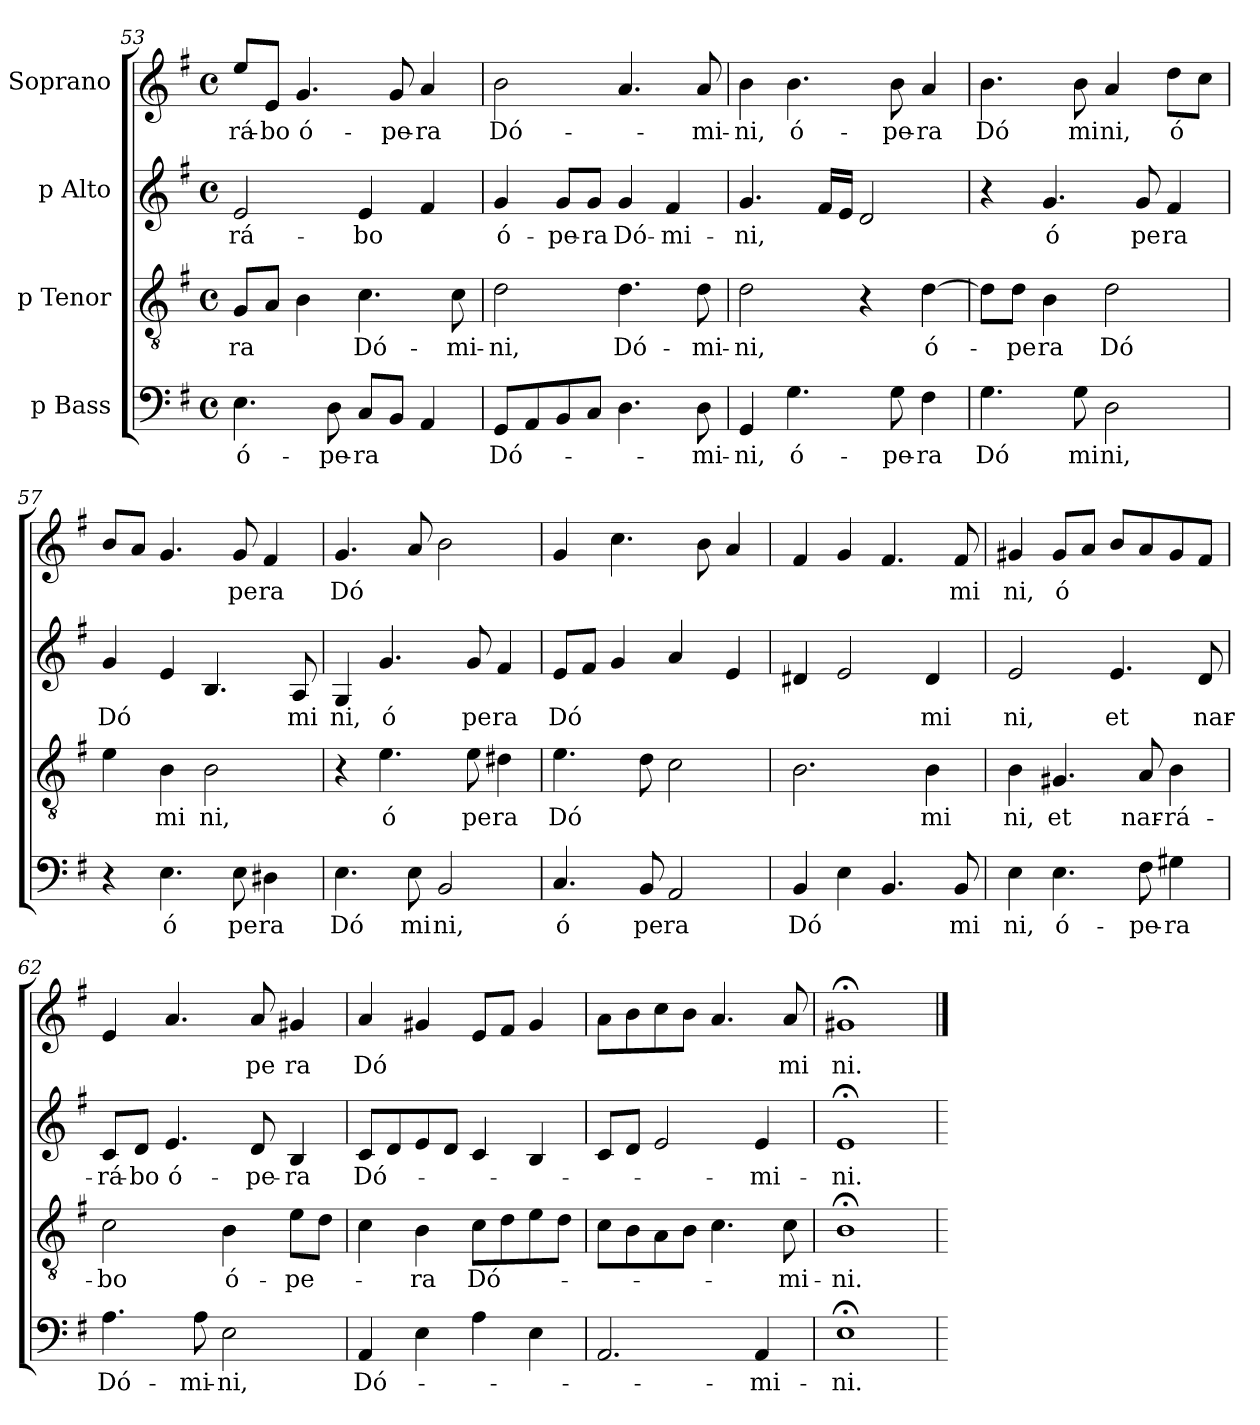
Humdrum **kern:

**kern	**text	**kern	**text	**kern	**text	**kern	**text
*part4	*part4	*part3	*part3	*part2	*part2	*part1	*part1
*staff4	*staff4	*staff3	*staff3	*staff2	*staff2	*staff1	*staff1
*I"p Bass	*	*I"p Tenor	*	*I"p Alto	*	*I"Soprano	*
*clefF4	*	*clefGv2	*	*clefG2	*	*clefG2	*
*k[f#]	*	*k[f#]	*	*k[f#]	*	*k[f#]	*
*G:	*	*G:	*	*G:	*	*G:	*
*M4/4	*	*M4/4	*	*M4/4	*	*M4/4	*
*met(c)	*	*met(c)	*	*met(c)	*	*met(c)	*
=53	=53	=53	=53	=53	=53	=53	=53
!	!LO:LY:b:cj	!	!LO:LY:b:cj	!	!LO:LY:b:cj	!	!LO:LY:b:cj
4.E\	ó-	8G/L	-ra	2e/	-rá-	8ee/L	-rá-
!	!	!	!	!	!	!	!LO:LY:b:cj
.	.	8A/J	.	.	.	8e/J	-bo
!	!	!	!	!	!	!	!LO:LY:b:cj
.	.	4B\	.	.	.	4.g/	ó-
!	!LO:LY:b:cj	!	!	!	!	!	!
8D\	-pe-	.	.	.	.	.	.
!	!LO:LY:b:cj	!	!LO:LY:b:cj	!	!LO:LY:b:cj	!	!
8C/L	-ra	4.c\	Dó-	4e/	-bo	.	.
!	!	!	!	!	!	!	!LO:LY:b:cj
8BB/J	.	.	.	.	.	8g/	-pe-
!	!	!	!	!	!	!	!LO:LY:b:cj
4AA/	.	.	.	4f#/	.	4a/	-ra
!	!	!	!LO:LY:b:cj	!	!	!	!
.	.	8c\	-mi-	.	.	.	.
=54	=54	=54	=54	=54	=54	=54	=54
!	!LO:LY:b:cj	!	!LO:LY:b:cj	!	!LO:LY:b:cj	!	!LO:LY:b:cj
8GG/L	Dó-	2d\	-ni,	4g/	ó-	2b\	Dó-
8AA/	.	.	.	.	.	.	.
!	!	!	!	!	!LO:LY:b:cj	!	!
8BB/	.	.	.	8g/L	-pe-	.	.
!	!	!	!	!	!LO:LY:b:cj	!	!
8C/J	.	.	.	8g/J	-ra	.	.
!	!	!	!LO:LY:b:cj	!	!LO:LY:b:cj	!	!
4.D\	.	4.d\	Dó-	4g/	Dó-	4.a/	.
!	!	!	!	!	!LO:LY:b:cj	!	!
.	.	.	.	4f#/	-mi-	.	.
!	!LO:LY:b:cj	!	!LO:LY:b:cj	!	!	!	!LO:LY:b:cj
8D\	-mi-	8d\	-mi-	.	.	8a/	-mi-
=55	=55	=55	=55	=55	=55	=55	=55
!	!LO:LY:b:cj	!	!LO:LY:b:cj	!	!LO:LY:b:cj	!	!LO:LY:b:cj
4GG/	-ni,	2d\	-ni,	4.g/	-ni,	4b\	-ni,
!	!LO:LY:b:cj	!	!	!	!	!	!LO:LY:b:cj
4.G\	ó-	.	.	.	.	4.b\	ó-
.	.	.	.	16f#/L	.	.	.
.	.	.	.	16e/J	.	.	.
.	.	4r	.	2d/	.	.	.
!	!LO:LY:b:cj	!	!	!	!	!	!LO:LY:b:cj
8G\	-pe-	.	.	.	.	8b\	-pe-
!	!LO:LY:b:cj	!	!LO:LY:b:cj	!	!	!	!LO:LY:b:cj
4F#\	-ra	[>4d\	ó-	.	.	4a/	-ra
!!LO:LB:g=z
=56	=56	=56	=56	=56	=56	=56	=56
!	!LO:LY:b:cj	!	!	!	!	!	!LO:LY:b:cj
4.G\	Dó	8d\L]	.	4r	.	4.b\	Dó
!	!	!	!LO:LY:b:cj	!	!	!	!
.	.	8d\J	-pe	.	.	.	.
!	!	!	!LO:LY:b:cj	!	!LO:LY:b:cj	!	!
.	.	4B\	ra	4.g/	ó	.	.
!	!LO:LY:b:cj	!	!	!	!	!	!LO:LY:b:cj
8G\	mi	.	.	.	.	8b\	mi
!	!LO:LY:b:cj	!	!LO:LY:b:cj	!	!	!	!LO:LY:b:cj
2D\	ni,	2d\	Dó	.	.	4a/	ni,
!	!	!	!	!	!LO:LY:b:cj	!	!
.	.	.	.	8g/	pe	.	.
!	!	!	!	!	!LO:LY:b:cj	!	!LO:LY:b:cj
.	.	.	.	4f#/	ra	8dd\L	ó
.	.	.	.	.	.	8cc\J	.
=57	=57	=57	=57	=57	=57	=57	=57
!	!	!	!	!	!LO:LY:b:cj	!	!
4r	.	4e\	.	4g/	Dó	8b/L	.
.	.	.	.	.	.	8a/J	.
!	!LO:LY:b:cj	!	!LO:LY:b:cj	!	!	!	!
4.E\	ó	4B\	mi	4e/	.	4.g/	.
!	!	!	!LO:LY:b:cj	!	!	!	!
.	.	2B\	ni,	4.B/	.	.	.
!	!LO:LY:b:cj	!	!	!	!	!	!LO:LY:b:cj
8E\	pe	.	.	.	.	8g/	pe
!	!LO:LY:b:cj	!	!	!	!	!	!LO:LY:b:cj
4D#X\	ra	.	.	.	.	4f#/	ra
!	!	!	!	!	!LO:LY:b:cj	!	!
.	.	.	.	8A/	mi	.	.
=58	=58	=58	=58	=58	=58	=58	=58
!	!LO:LY:b:cj	!	!	!	!LO:LY:b:cj	!	!LO:LY:b:cj
4.E\	Dó	4r	.	4G/	ni,	4.g/	Dó
!	!	!	!LO:LY:b:cj	!	!LO:LY:b:cj	!	!
.	.	4.e\	ó	4.g/	ó	.	.
!	!LO:LY:b:cj	!	!	!	!	!	!
8E\	mi	.	.	.	.	8a/	.
!	!LO:LY:b:cj	!	!	!	!	!	!
2BB/	ni,	.	.	.	.	2b\	.
!	!	!	!LO:LY:b:cj	!	!LO:LY:b:cj	!	!
.	.	8e\	pe	8g/	pe	.	.
!	!	!	!LO:LY:b:cj	!	!LO:LY:b:cj	!	!
.	.	4d#X\	ra	4f#/	ra	.	.
=59	=59	=59	=59	=59	=59	=59	=59
!	!LO:LY:b:cj	!	!LO:LY:b:cj	!	!LO:LY:b:cj	!	!
4.C/	ó	4.e\	Dó	8e/L	Dó	4g/	.
.	.	.	.	8f#/J	.	.	.
.	.	.	.	4g/	.	4.cc\	.
!	!LO:LY:b:cj	!	!	!	!	!	!
8BB/	pe	8d\	.	.	.	.	.
!	!LO:LY:b:cj	!	!	!	!	!	!
2AA/	ra	2c\	.	4a/	.	.	.
.	.	.	.	.	.	8b\	.
.	.	.	.	4e/	.	4a/	.
=60	=60	=60	=60	=60	=60	=60	=60
!	!LO:LY:b:cj	!	!	!	!	!	!
4BB/	Dó	2.B\	.	4d#X/	.	4f#/	.
4E\	.	.	.	2e/	.	4g/	.
4.BB/	.	.	.	.	.	4.f#/	.
!	!	!	!LO:LY:b:cj	!	!LO:LY:b:cj	!	!
.	.	4B\	mi	4d#/	mi	.	.
!	!LO:LY:b:cj	!	!	!	!	!	!LO:LY:b:cj
8BB/	mi	.	.	.	.	8f#/	mi
!!LO:LB:g=z
=61	=61	=61	=61	=61	=61	=61	=61
!	!LO:LY:b:cj	!	!LO:LY:b:cj	!	!LO:LY:b:cj	!	!LO:LY:b:cj
4E\	ni,	4B\	ni,	2e/	ni,	4g#X/	ni,
!	!LO:LY:b:cj	!	!LO:LY:b:cj	!	!	!	!LO:LY:b:cj
4.E\	ó-	4.G#X/	et	.	.	8g#/L	ó
.	.	.	.	.	.	8a/J	.
!	!	!	!	!	!LO:LY:b:cj	!	!
.	.	.	.	4.e/	et	8b/L	.
!	!LO:LY:b:cj	!	!LO:LY:b:cj	!	!	!	!
8F#\	-pe-	8A/	nar-	.	.	8a/	.
!	!LO:LY:b:cj	!	!LO:LY:b:cj	!	!	!	!
4G#X\	-ra	4B\	-rá-	.	.	8g#/	.
!	!	!	!	!	!LO:LY:b:cj	!	!
.	.	.	.	8d/	nar-	8f#/J	.
=62	=62	=62	=62	=62	=62	=62	=62
!	!LO:LY:b:cj	!	!LO:LY:b:cj	!	!LO:LY:b:cj	!	!
4.A\	Dó-	2c\	-bo	8c/L	-rá-	4e/	.
!	!	!	!	!	!LO:LY:b:cj	!	!
.	.	.	.	8d/J	-bo	.	.
!	!	!	!	!	!LO:LY:b:cj	!	!
.	.	.	.	4.e/	ó-	4.a/	.
!	!LO:LY:b:cj	!	!	!	!	!	!
8A\	-mi-	.	.	.	.	.	.
!	!LO:LY:b:cj	!	!LO:LY:b:cj	!	!	!	!
2E\	-ni,	4B\	ó-	.	.	.	.
!	!	!	!	!	!LO:LY:b:cj	!	!LO:LY:b:cj
.	.	.	.	8d/	-pe-	8a/	pe
!	!	!	!LO:LY:b:cj	!	!LO:LY:b:cj	!	!LO:LY:b:cj
.	.	8e\L	-pe-	4B/	-ra	4g#X/	ra
.	.	8d\J	.	.	.	.	.
=63	=63	=63	=63	=63	=63	=63	=63
!	!LO:LY:b:cj	!	!	!	!LO:LY:b:cj	!	!LO:LY:b:cj
4AA/	Dó-	4c\	.	8c/L	Dó-	4a/	Dó
.	.	.	.	8d/	.	.	.
!	!	!	!LO:LY:b:cj	!	!	!	!
4E\	.	4B\	-ra	8e/	.	4g#X/	.
.	.	.	.	8d/J	.	.	.
!	!	!	!LO:LY:b:cj	!	!	!	!
4A\	.	8c\L	Dó-	4c/	.	8e/L	.
.	.	8d\	.	.	.	8f#/J	.
4E\	.	8e\	.	4B/	.	4g#/	.
.	.	8d\J	.	.	.	.	.
=64	=64	=64	=64	=64	=64	=64	=64
2.AA/	.	8c\L	.	8c/L	.	8a\L	.
.	.	8B\	.	8d/J	.	8b\	.
.	.	8A\	.	2e/	.	8cc\	.
.	.	8B\J	.	.	.	8b\J	.
.	.	4.c\	.	.	.	4.a/	.
!	!LO:LY:b:cj	!	!	!	!LO:LY:b:cj	!	!
4AA/	-mi-	.	.	4e/	-mi-	.	.
!	!	!	!LO:LY:b:cj	!	!	!	!LO:LY:b:cj
.	.	8c\	-mi-	.	.	8a/	mi
=65	=65	=65	=65	=65	=65	=65	=65
!	!LO:LY:b:cj	!	!LO:LY:b:cj	!	!LO:LY:b:cj	!	!LO:LY:b:cj
1E;<	-ni.	1B;<	-ni.	1e;<	-ni.	1g#X;<	ni.
=	==	=	==	=	==	==	==
*-	*-	*-	*-	*-	*-	*-	*-
